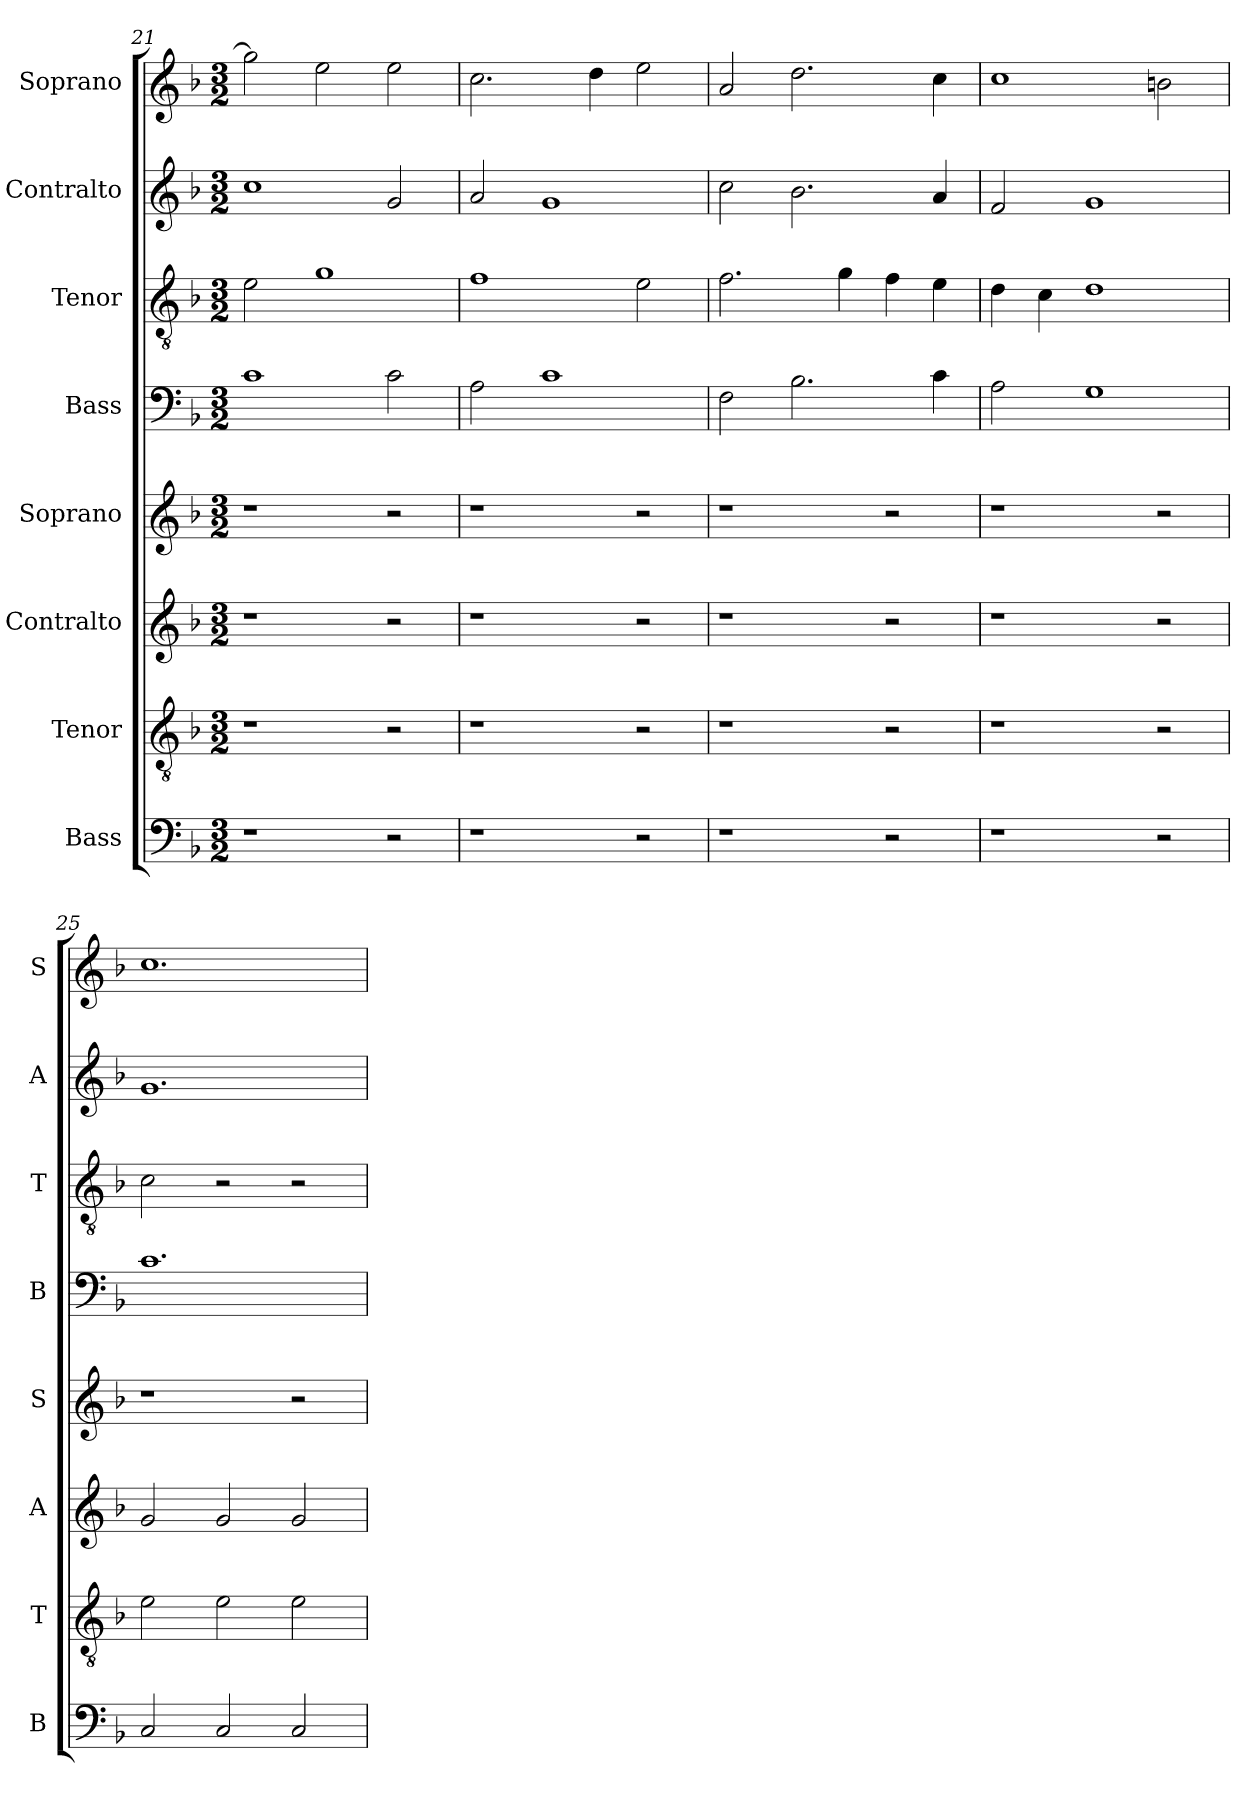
**kern	**kern	**kern	**kern	**kern	**kern	**kern	**kern
*part8	*part7	*part6	*part5	*part4	*part3	*part2	*part1
*staff8	*staff7	*staff6	*staff5	*staff4	*staff3	*staff2	*staff1
*I"Bass	*I"Tenor	*I"Contralto	*I"Soprano	*I"Bass	*I"Tenor	*I"Contralto	*I"Soprano
*I'B	*I'T	*I'A	*I'S	*I'B	*I'T	*I'A	*I'S
*clefF4	*clefGv2	*clefG2	*clefG2	*clefF4	*clefGv2	*clefG2	*clefG2
*k[b-]	*k[b-]	*k[b-]	*k[b-]	*k[b-]	*k[b-]	*k[b-]	*k[b-]
*G:dor	*G:dor	*G:dor	*G:dor	*G:dor	*G:dor	*G:dor	*G:dor
*M3/2	*M3/2	*M3/2	*M3/2	*M3/2	*M3/2	*M3/2	*M3/2
=21	=21	=21	=21	=21	=21	=21	=21
1r	1r	1r	1r	1c	2e	1cc	2gg]
.	.	.	.	.	1g	.	2ee
2r	2r	2r	2r	2c	.	2g	2ee
=22	=22	=22	=22	=22	=22	=22	=22
1r	1r	1r	1r	2A	1f	2a	2.cc
.	.	.	.	1c	.	1g	.
.	.	.	.	.	.	.	4dd
2r	2r	2r	2r	.	2e	.	2ee
=23	=23	=23	=23	=23	=23	=23	=23
1r	1r	1r	1r	2F	2.f	2cc	2a
.	.	.	.	2.B-	.	2.b-	2.dd
.	.	.	.	.	4g	.	.
2r	2r	2r	2r	.	4f	.	.
.	.	.	.	4c	4e	4a	4cc
=24	=24	=24	=24	=24	=24	=24	=24
1r	1r	1r	1r	2A	4d	2f	1cc
.	.	.	.	.	4c	.	.
.	.	.	.	1G	1d	1g	.
2r	2r	2r	2r	.	.	.	2bn
=25	=25	=25	=25	=25	=25	=25	=25
2C	2e	2g	1r	1.c	2c	1.g	1.cc
2C	2e	2g	.	.	2r	.	.
2C	2e	2g	2r	.	2r	.	.
=	=	=	=	=	=	=	=
*-	*-	*-	*-	*-	*-	*-	*-
